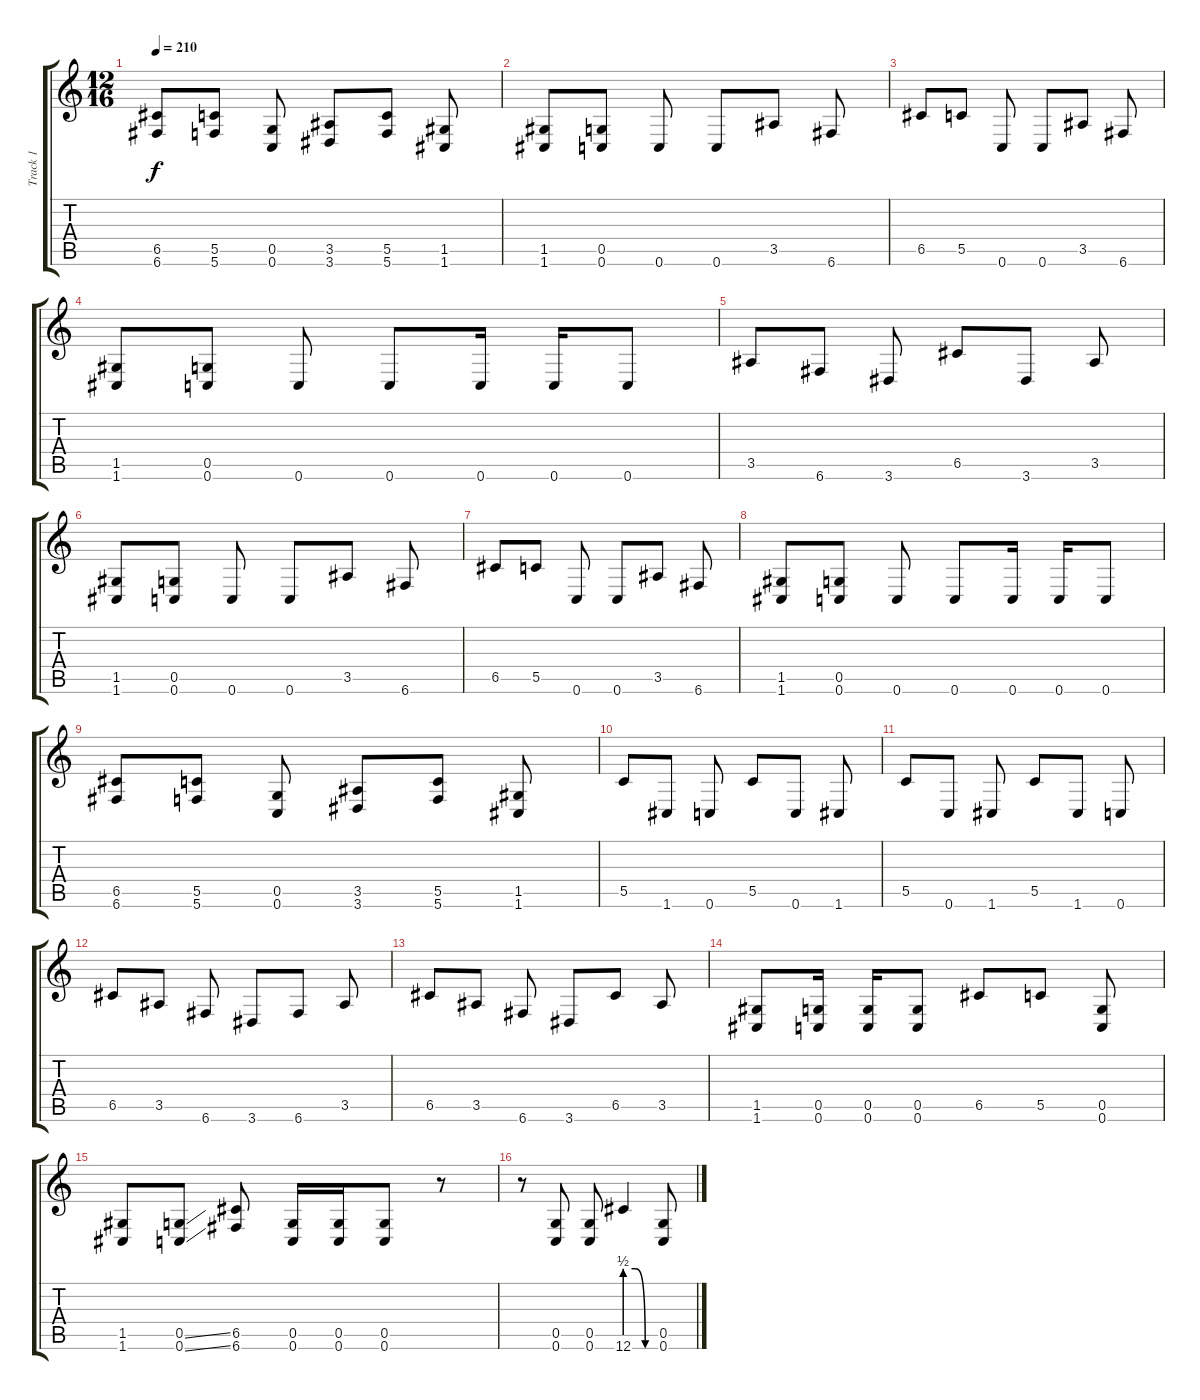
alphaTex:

\track ("Track 1" "Track 1") {instrument overdrivenguitar}
\staff {score tabs}
\tuning (D4 A3 F3 C3 G2 C2) {hide}
\ts (12 16)
\tempo 210
\clef g2
\ks c
(6.5 6.6).8{dy f} (5.5 5.6).8 (0.5 0.6).8 (3.5 3.6).8 (5.5 5.6).8 (1.5 1.6).8 |
(1.5 1.6).8 (0.5 0.6).8 0.6.8 0.6.8 3.5.8 6.6.8 |
6.5.8 5.5.8 0.6.8 0.6.8 3.5.8 6.6.8 |
(1.5 1.6).8 (0.5 0.6).8 0.6.8 0.6.8 0.6.16 0.6.16 0.6.8 |
3.5.8 6.6.8 3.6.8 6.5.8 3.6.8 3.5.8 |
(1.5 1.6).8 (0.5 0.6).8 0.6.8 0.6.8 3.5.8 6.6.8 |
6.5.8 5.5.8 0.6.8 0.6.8 3.5.8 6.6.8 |
(1.5 1.6).8 (0.5 0.6).8 0.6.8 0.6.8 0.6.16 0.6.16 0.6.8 |
(6.5 6.6).8 (5.5 5.6).8 (0.5 0.6).8 (3.5 3.6).8 (5.5 5.6).8 (1.5 1.6).8 |
5.5.8 1.6.8 0.6.8 5.5.8 0.6.8 1.6.8 |
5.5.8 0.6.8 1.6.8 5.5.8 1.6.8 0.6.8 |
6.5.8 3.5.8 6.6.8 3.6.8 6.6.8 3.5.8 |
6.5.8 3.5.8 6.6.8 3.6.8 6.5.8 3.5.8 |
(1.5 1.6).8 (0.5 0.6).16 (0.5 0.6).16 (0.5 0.6).8 6.5.8 5.5.8 (0.5 0.6).8 |
(1.5 1.6).8 (0.5{ss} 0.6{ss}).8 (6.5 6.6).8 (0.5 0.6).16 (0.5 0.6).16 (0.5 0.6).8 r.8 |
r.8 (0.5 0.6).8 (0.5 0.6).8 12.6{be (custom 0 2 20 2 40 0 60 0)}.4 (0.5 0.6).8
